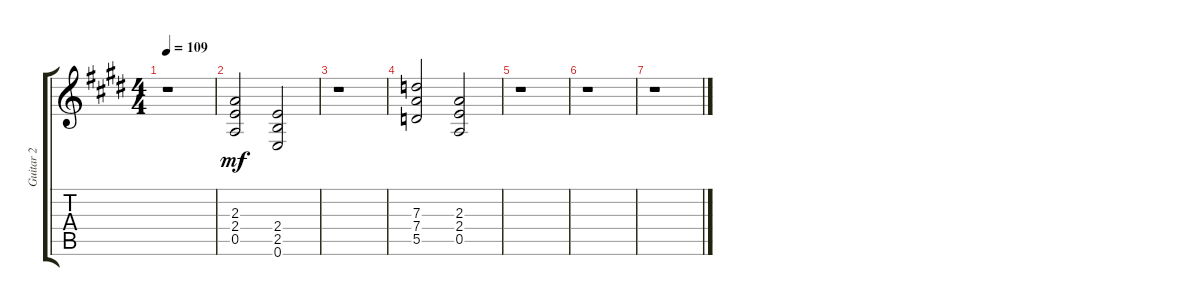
\track ("Guitar 2" "Guitar 2") {instrument distortionguitar}
\staff {score tabs}
\tuning (E4 B3 G3 D3 A2 E2) {hide}
\ts (4 4)
\tempo 109
\clef g2
\ks e
r.1{dy mf} |
(2.3 2.4 0.5).2 (2.4 2.5 0.6).2 |
r.1 |
(7.3 7.4 5.5).2 (2.3 2.4 0.5).2 |
r.1 |
r.1 |
r.1
